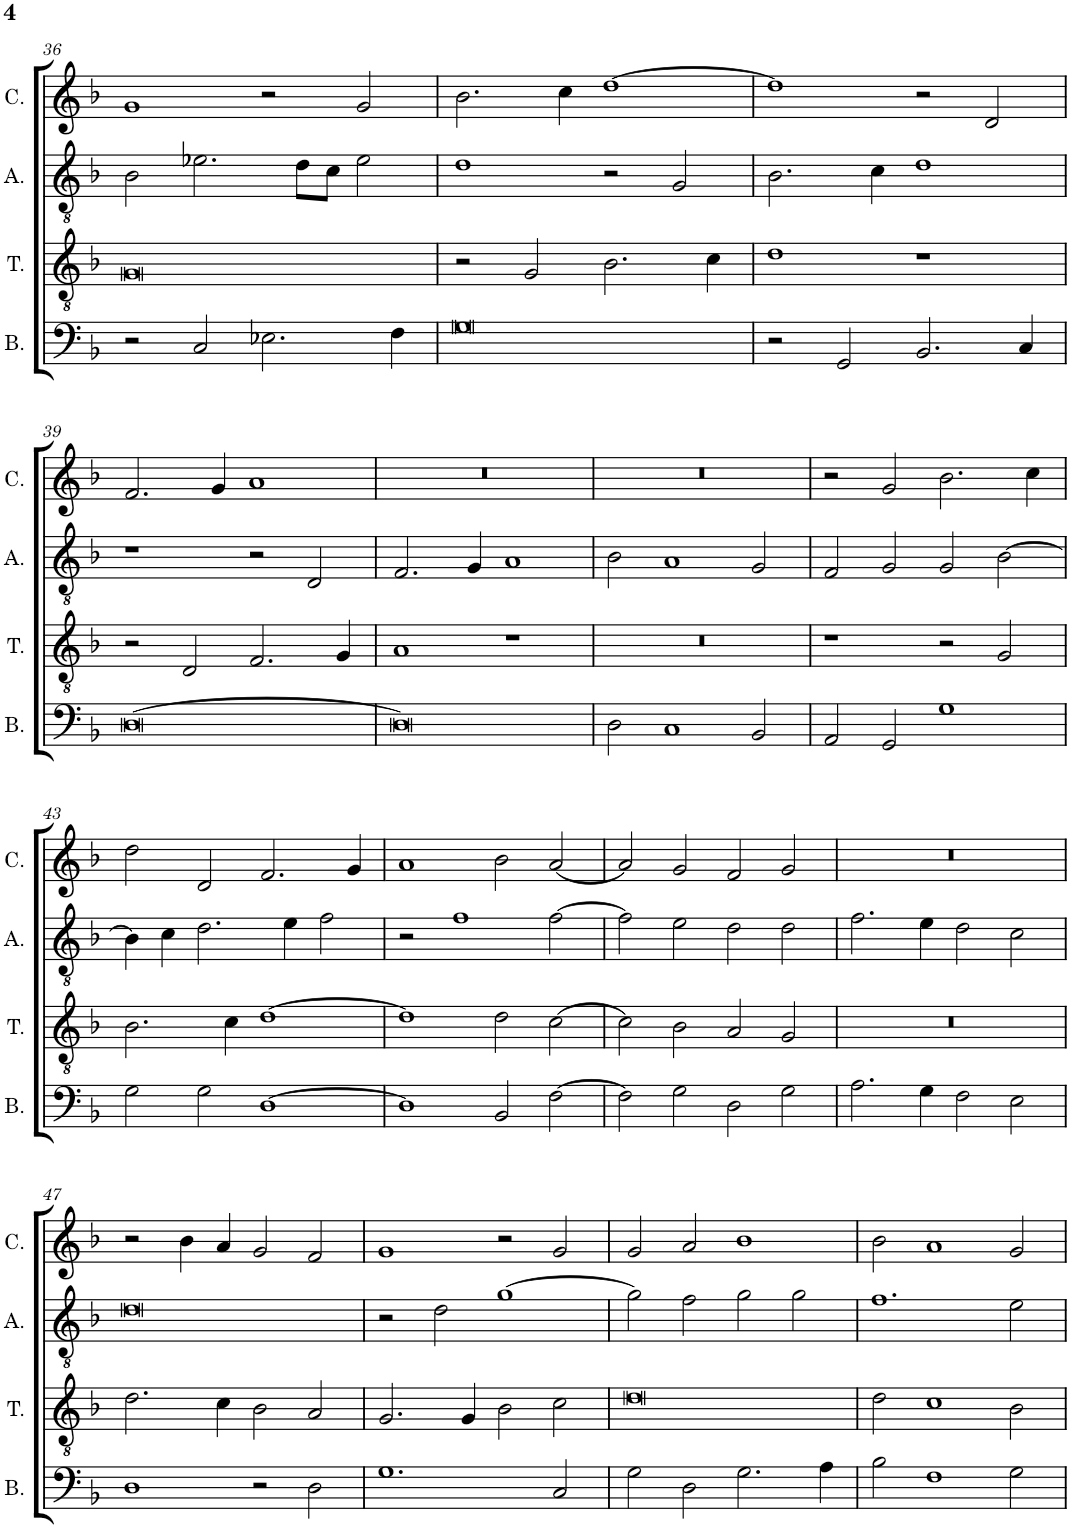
**kern	**kern	**kern	**kern
*part4	*part3	*part2	*part1
*staff4	*staff3	*staff2	*staff1
*I"Bassus	*I"Tenor	*I"Altus	*I"Cantus
*I'B.	*I'T.	*I'A.	*I'C.
!!LO:PB:g=z
*clefF4	*clefGv2	*clefGv2	*clefG2
*k[b-]	*k[b-]	*k[b-]	*k[b-]
*M2/1	*M2/1	*M2/1	*M2/1
=36	=36	=36	=36
2r	0G	2B-\	1g
2C/	.	2.e-X\	.
2.E-X\	.	.	2r
.	.	8d\L	.
.	.	8c\J	.
.	.	2e-\	2g/
4F\	.	.	.
=37	=37	=37	=37
0G	2r	1d	2.b-\
.	2G/	.	.
.	.	.	4cc\
.	2.B-\	2r	[1dd
.	.	2G/	.
.	4c\	.	.
=38	=38	=38	=38
2r	1d	2.B-\	1dd]
2GG/	.	.	.
.	.	4c\	.
2.BB-/	1r	1d	2r
.	.	.	2d/
4C/	.	.	.
!!LO:LB:g=z
=39	=39	=39	=39
[0D	2r	1r	2.f/
.	2D/	.	.
.	.	.	4g/
.	2.F/	2r	1a
.	.	2D/	.
.	4G/	.	.
=40	=40	=40	=40
0D]	1A	2.F/	0r
.	.	4G/	.
.	1r	1A	.
=41	=41	=41	=41
2D\	0r	2B-\	0r
1C	.	1A	.
2BB-/	.	2G/	.
=42	=42	=42	=42
2AA/	1r	2F/	2r
2GG/	.	2G/	2g/
1G	2r	2G/	2.b-\
.	2G/	[2B-\	.
.	.	.	4cc\
!!LO:LB:g=z
=43	=43	=43	=43
2G\	2.B-\	4B-\]	2dd\
.	.	4c\	.
2G\	.	2.d\	2d/
.	4c\	.	.
[1D	[1d	.	2.f/
.	.	4e\	.
.	.	2f\	.
.	.	.	4g/
=44	=44	=44	=44
1D]	1d]	2r	1a
.	.	1f	.
2BB-/	2d\	.	2b-\
[2F\	[2c\	[2f\	[2a/
=45	=45	=45	=45
2F\]	2c\]	2f\]	2a/]
2G\	2B-\	2e\	2g/
2D\	2A/	2d\	2f/
2G\	2G/	2d\	2g/
=46	=46	=46	=46
2.A\	0r	2.f\	0r
4G\	.	4e\	.
2F\	.	2d\	.
2E\	.	2c\	.
!!LO:LB:g=z
=47	=47	=47	=47
1D	2.d\	0d	2r
.	.	.	4b-\
.	4c\	.	4a/
2r	2B-\	.	2g/
2D\	2A/	.	2f/
=48	=48	=48	=48
1.G	2.G/	2r	1g
.	.	2d\	.
.	4G/	.	.
.	2B-\	[1g	2r
2C/	2c\	.	2g/
=49	=49	=49	=49
2G\	0d	2g\]	2g/
2D\	.	2f\	2a/
2.G\	.	2g\	1b-
.	.	2g\	.
4A\	.	.	.
=50	=50	=50	=50
2B-\	2d\	1.f	2b-\
1F	1c	.	1a
2G\	2B-\	2e\	2g/
=	=	=	=
*-	*-	*-	*-
